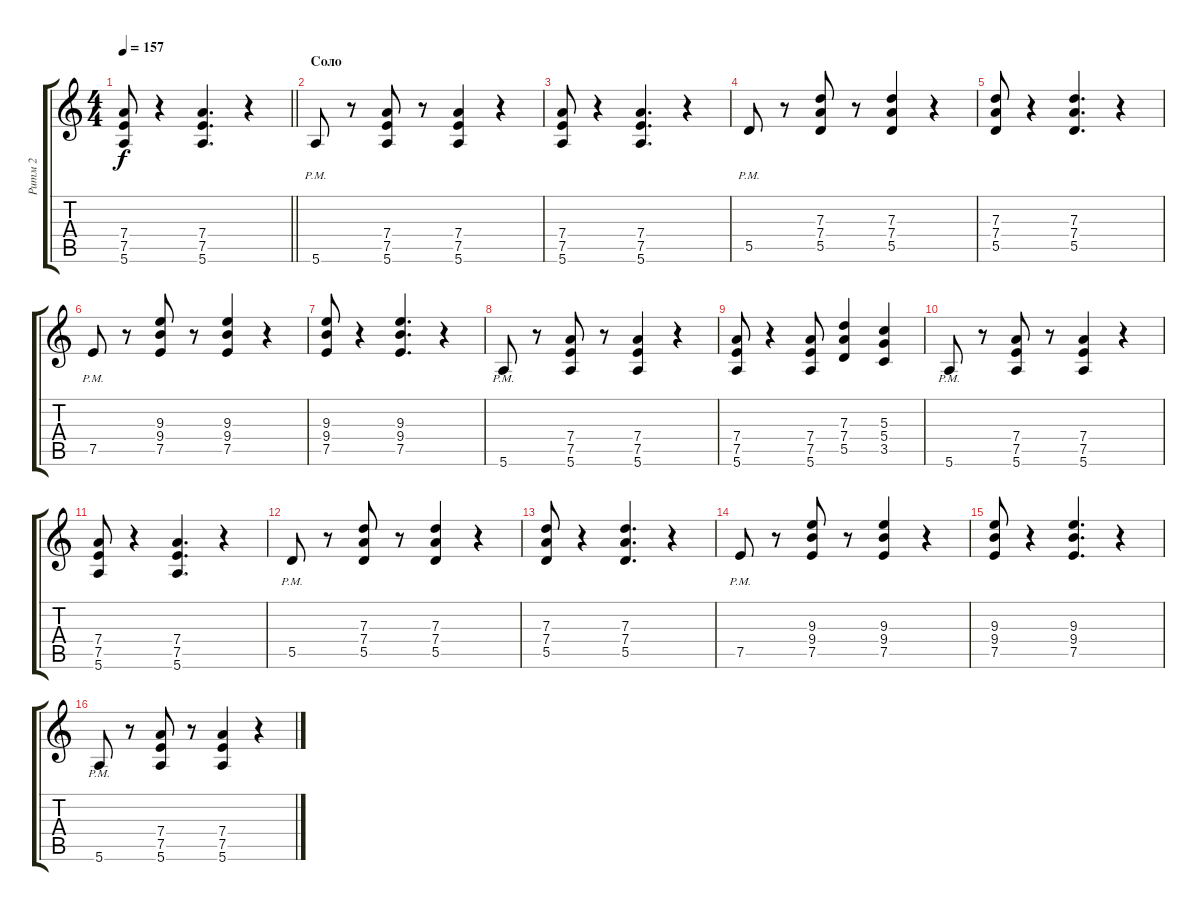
\track ("Ритм 2" "Ритм 2") {instrument distortionguitar}
\staff {score tabs}
\tuning (E4 B3 G3 D3 A2 E2) {hide}
\ts (4 4)
\tempo 157
\clef g2
\barLineRight lightlight
\ks c
(7.4 7.5 5.6).8{dy f} r.4 (7.4 7.5 5.6).4{d} r.4 |
\section ("" "Соло")
5.6{pm}.8 r.8 (7.4 7.5 5.6).8 r.8 (7.4 7.5 5.6).4 r.4 |
(7.4 7.5 5.6).8 r.4 (7.4 7.5 5.6).4{d} r.4 |
5.5{pm}.8 r.8 (7.3 7.4 5.5).8 r.8 (7.3 7.4 5.5).4 r.4 |
(7.3 7.4 5.5).8 r.4 (7.3 7.4 5.5).4{d} r.4 |
7.5{pm}.8 r.8 (9.3 9.4 7.5).8 r.8 (9.3 9.4 7.5).4 r.4 |
(9.3 9.4 7.5).8 r.4 (9.3 9.4 7.5).4{d} r.4 |
5.6{pm}.8 r.8 (7.4 7.5 5.6).8 r.8 (7.4 7.5 5.6).4 r.4 |
(7.4 7.5 5.6).8 r.4 (7.4 7.5 5.6).8 (7.3 7.4 5.5).4 (5.3 5.4 3.5).4 |
5.6{pm}.8 r.8 (7.4 7.5 5.6).8 r.8 (7.4 7.5 5.6).4 r.4 |
(7.4 7.5 5.6).8 r.4 (7.4 7.5 5.6).4{d} r.4 |
5.5{pm}.8 r.8 (7.3 7.4 5.5).8 r.8 (7.3 7.4 5.5).4 r.4 |
(7.3 7.4 5.5).8 r.4 (7.3 7.4 5.5).4{d} r.4 |
7.5{pm}.8 r.8 (9.3 9.4 7.5).8 r.8 (9.3 9.4 7.5).4 r.4 |
(9.3 9.4 7.5).8 r.4 (9.3 9.4 7.5).4{d} r.4 |
5.6{pm}.8 r.8 (7.4 7.5 5.6).8 r.8 (7.4 7.5 5.6).4 r.4
